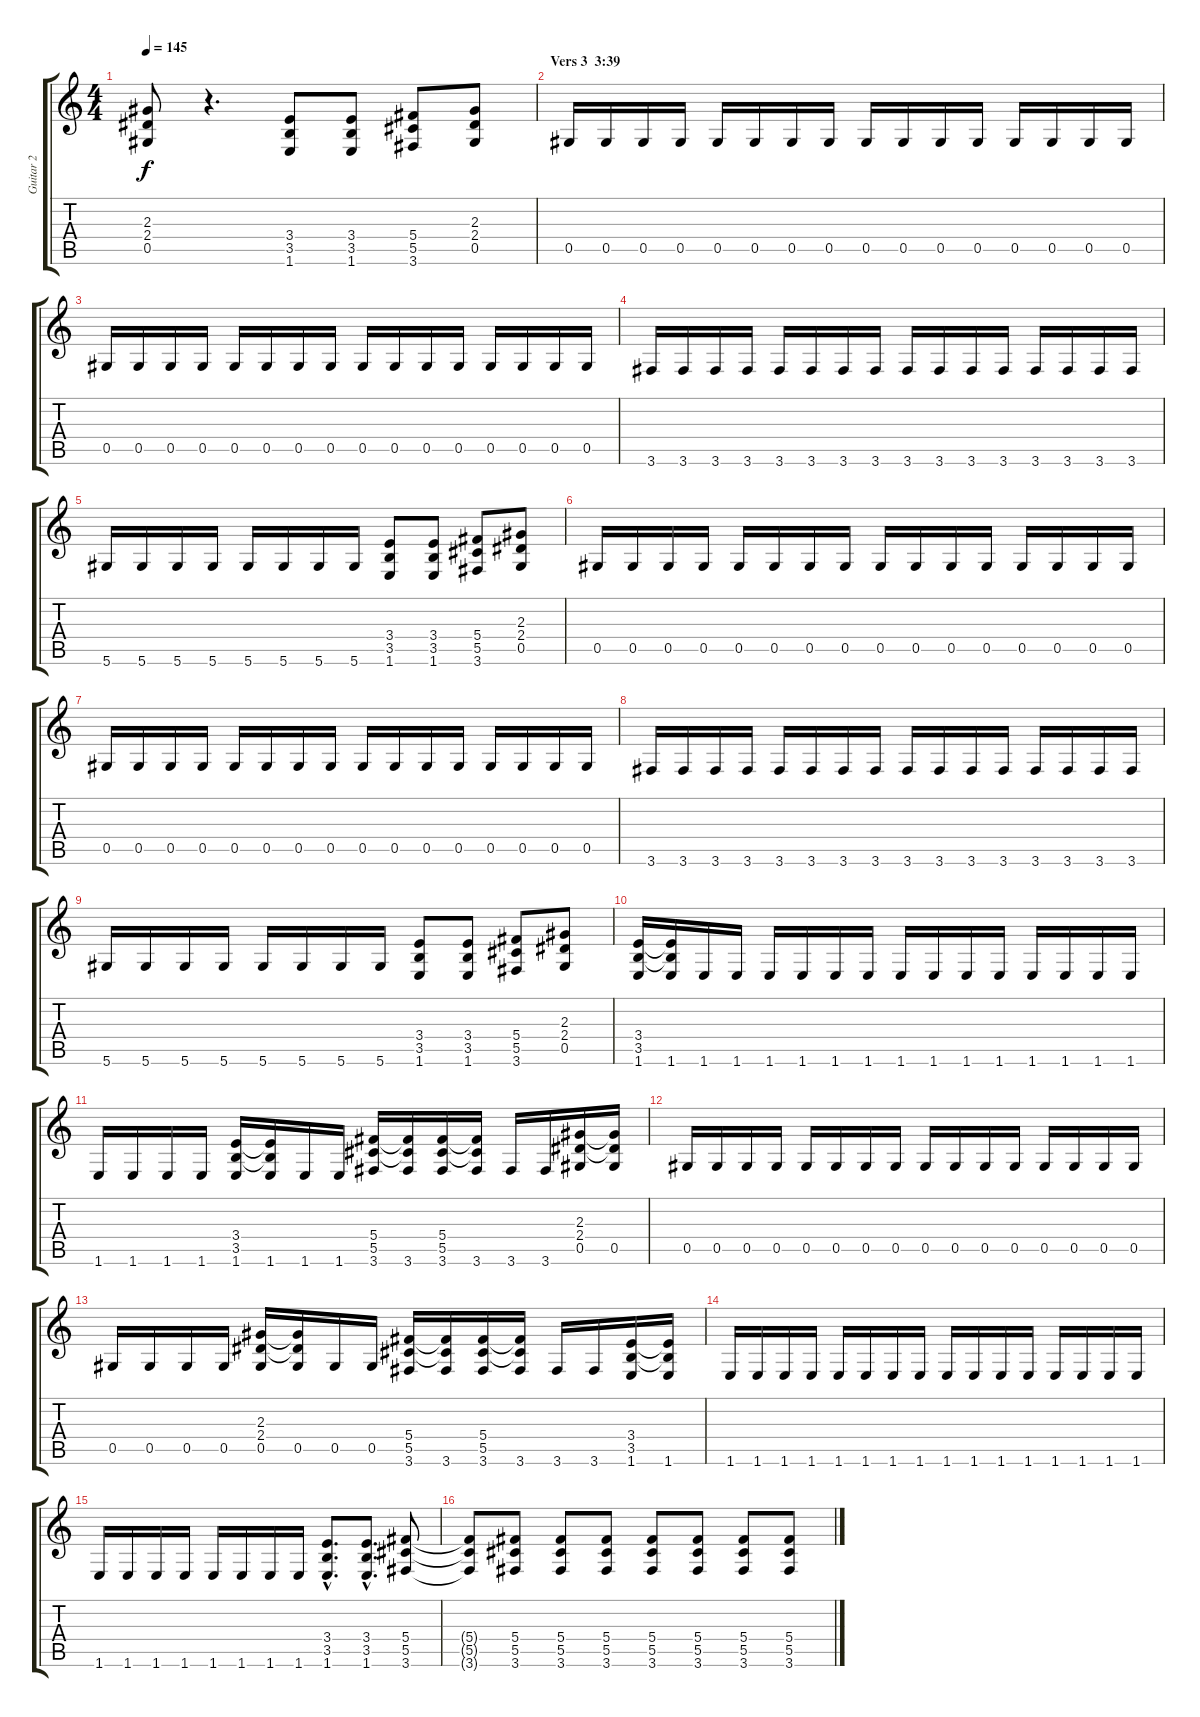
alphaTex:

\track ("Guitar 2" "Guitar 2") {instrument distortionguitar}
\staff {score tabs}
\tuning (Eb4 Bb3 Gb3 Db3 Ab2 Eb2) {hide}
\ts (4 4)
\tempo 145
\clef g2
\ks c
(2.3{t} 2.4{t} 0.5{t}).8{dy f} r.4{d} (3.4 3.5 1.6).8 (3.4 3.5 1.6).8 (5.4 5.5 3.6).8 (2.3 2.4 0.5).8 |
\section ("" "Vers 3  3:39")
0.5.16 0.5.16 0.5.16 0.5.16 0.5.16 0.5.16 0.5.16 0.5.16 0.5.16 0.5.16 0.5.16 0.5.16 0.5.16 0.5.16 0.5.16 0.5.16 |
0.5.16 0.5.16 0.5.16 0.5.16 0.5.16 0.5.16 0.5.16 0.5.16 0.5.16 0.5.16 0.5.16 0.5.16 0.5.16 0.5.16 0.5.16 0.5.16 |
3.6.16 3.6.16 3.6.16 3.6.16 3.6.16 3.6.16 3.6.16 3.6.16 3.6.16 3.6.16 3.6.16 3.6.16 3.6.16 3.6.16 3.6.16 3.6.16 |
5.6.16 5.6.16 5.6.16 5.6.16 5.6.16 5.6.16 5.6.16 5.6.16 (3.4 3.5 1.6).8 (3.4 3.5 1.6).8 (5.4 5.5 3.6).8 (2.3 2.4 0.5).8 |
0.5.16 0.5.16 0.5.16 0.5.16 0.5.16 0.5.16 0.5.16 0.5.16 0.5.16 0.5.16 0.5.16 0.5.16 0.5.16 0.5.16 0.5.16 0.5.16 |
0.5.16 0.5.16 0.5.16 0.5.16 0.5.16 0.5.16 0.5.16 0.5.16 0.5.16 0.5.16 0.5.16 0.5.16 0.5.16 0.5.16 0.5.16 0.5.16 |
3.6.16 3.6.16 3.6.16 3.6.16 3.6.16 3.6.16 3.6.16 3.6.16 3.6.16 3.6.16 3.6.16 3.6.16 3.6.16 3.6.16 3.6.16 3.6.16 |
5.6.16 5.6.16 5.6.16 5.6.16 5.6.16 5.6.16 5.6.16 5.6.16 (3.4 3.5 1.6).8 (3.4 3.5 1.6).8 (5.4 5.5 3.6).8 (2.3 2.4 0.5).8 |
(3.4 3.5 1.6).16 (3.4{t} 3.5{t} 1.6).16 1.6.16 1.6.16 1.6.16 1.6.16 1.6.16 1.6.16 1.6.16 1.6.16 1.6.16 1.6.16 1.6.16 1.6.16 1.6.16 1.6.16 |
1.6.16 1.6.16 1.6.16 1.6.16 (3.4 3.5 1.6).16 (3.4{t} 3.5{t} 1.6).16 1.6.16 1.6.16 (5.4 5.5 3.6).16 (5.4{t} 5.5{t} 3.6).16 (5.4 5.5 3.6).16 (5.4{t} 5.5{t} 3.6).16 3.6.16 3.6.16 (2.3 2.4 0.5).16 (2.3{t} 2.4{t} 0.5).16 |
0.5.16 0.5.16 0.5.16 0.5.16 0.5.16 0.5.16 0.5.16 0.5.16 0.5.16 0.5.16 0.5.16 0.5.16 0.5.16 0.5.16 0.5.16 0.5.16 |
0.5.16 0.5.16 0.5.16 0.5.16 (2.3 2.4 0.5).16 (2.3{t} 2.4{t} 0.5).16 0.5.16 0.5.16 (5.4 5.5 3.6).16 (5.4{t} 5.5{t} 3.6).16 (5.4 5.5 3.6).16 (5.4{t} 5.5{t} 3.6).16 3.6.16 3.6.16 (3.4 3.5 1.6).16 (3.4{t} 3.5{t} 1.6).16 |
1.6.16 1.6.16 1.6.16 1.6.16 1.6.16 1.6.16 1.6.16 1.6.16 1.6.16 1.6.16 1.6.16 1.6.16 1.6.16 1.6.16 1.6.16 1.6.16 |
1.6.16 1.6.16 1.6.16 1.6.16 1.6.16 1.6.16 1.6.16 1.6.16 (3.4{hac} 3.5{hac} 1.6{hac}).8{d} (3.4{hac} 3.5{hac} 1.6{hac}).8{d} (5.4 5.5 3.6).8 |
(5.4{t} 5.5{t} 3.6{t}).8 (5.4 5.5 3.6).8 (5.4 5.5 3.6).8 (5.4 5.5 3.6).8 (5.4 5.5 3.6).8 (5.4 5.5 3.6).8 (5.4 5.5 3.6).8 (5.4 5.5 3.6).8
